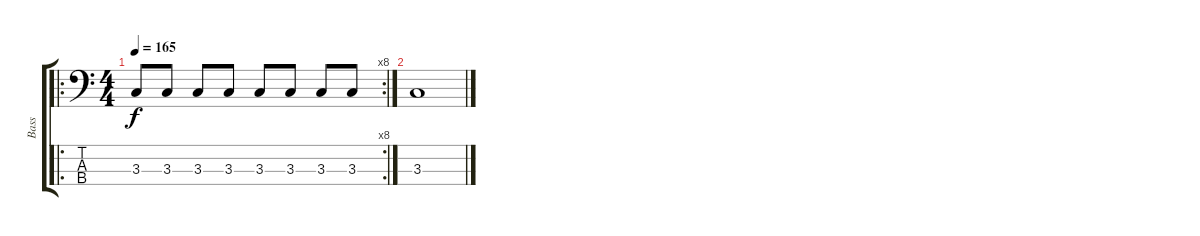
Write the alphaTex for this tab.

\track ("Bass" "Bass") {instrument electricbasspick}
\staff {score tabs}
\tuning (G2 D2 A1 E1) {hide}
\ro
\rc 8
\ts (4 4)
\tempo 165
\clef f4
\ks c
3.3.8{dy f} 3.3.8 3.3.8 3.3.8 3.3.8 3.3.8 3.3.8 3.3.8 |
3.3.1
